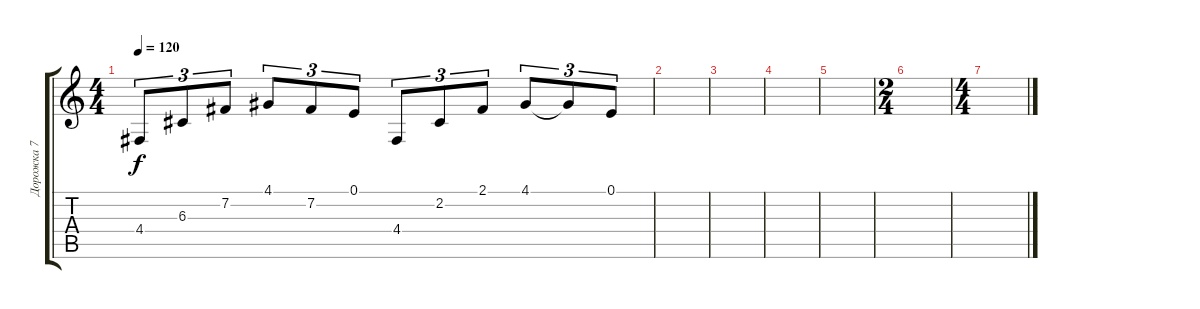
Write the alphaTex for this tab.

\track ("Дорожка 7" "Дорожка 7") {instrument orchestralharp}
\staff {score tabs}
\tuning (E4 B3 G3 D3 A2 E2) {hide}
\ts (4 4)
\tempo 120
\clef g2
\ks c
4.4.8{tu (3 2) dy f} 6.3.8{tu (3 2)} 7.2.8{tu (3 2)} 4.1.8{tu (3 2)} 7.2.8{tu (3 2)} 0.1.8{tu (3 2)} 4.4.8{tu (3 2)} 2.2.8{tu (3 2)} 2.1.8{tu (3 2)} 4.1.8{tu (3 2)} 4.1{t}.8{tu (3 2)} 0.1.8{tu (3 2)} |
|
|
|
|
\ts (2 4)
|
\ts (4 4)
